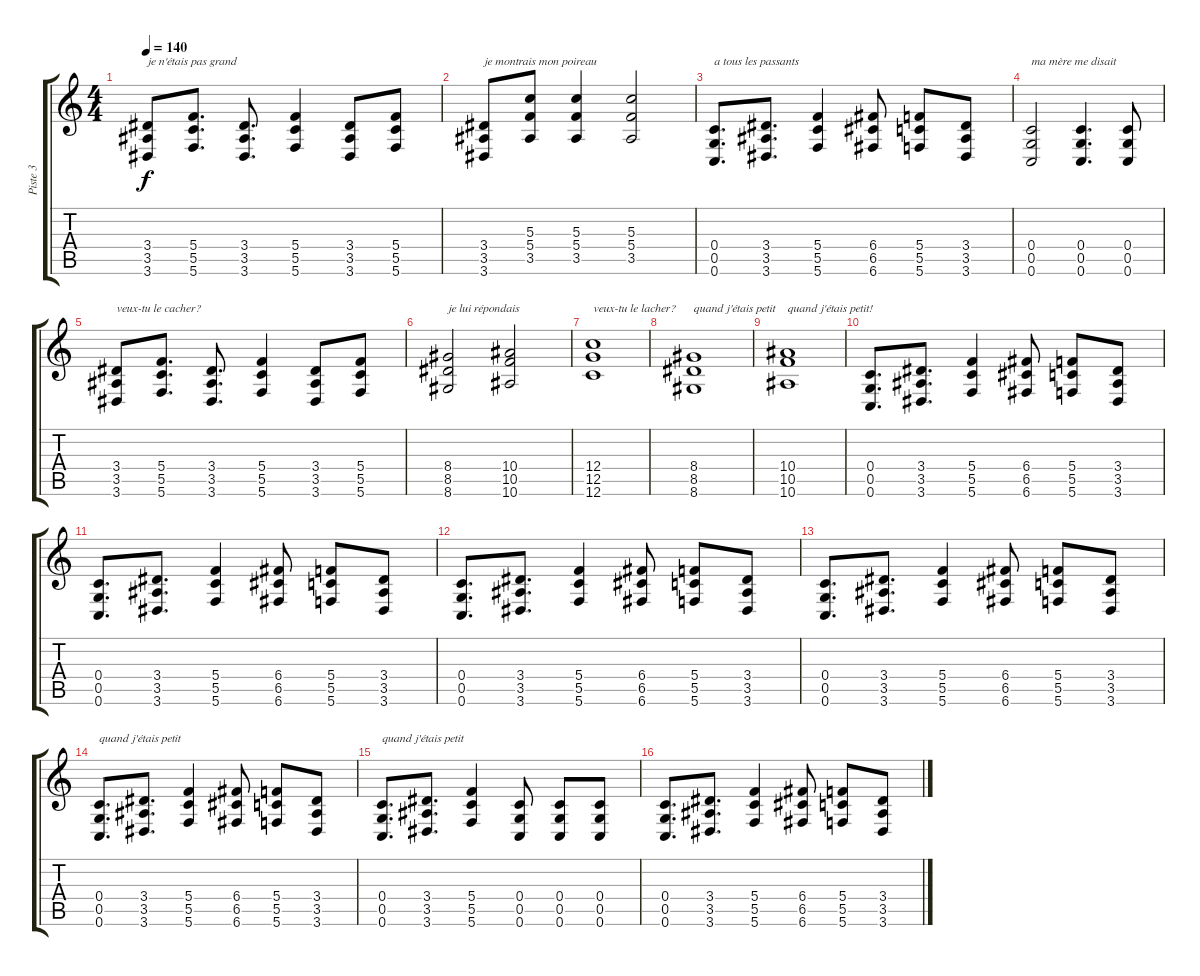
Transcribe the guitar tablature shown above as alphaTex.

\track ("Piste 3" "Piste 3") {instrument distortionguitar}
\staff {score tabs}
\tuning (E4 C4 G3 C3 G2 C2) {hide}
\ts (4 4)
\tempo 140
\clef g2
\ks c
(3.4 3.5 3.6).8{txt "je n'étais pas grand" dy f} (5.4 5.5 5.6).8{d} (3.4 3.5 3.6).8{d} (5.4 5.5 5.6).4 (3.4 3.5 3.6).8 (5.4 5.5 5.6).8 |
(3.4 3.5 3.6).8{txt "je montrais mon poireau"} (5.3 5.4 3.5).8 (5.3 5.4 3.5).4 (5.3 5.4 3.5).2 |
(0.4 0.5 0.6).8{d txt "a tous les passants"} (3.4 3.5 3.6).8{d} (5.4 5.5 5.6).4 (6.4 6.5 6.6).8 (5.4 5.5 5.6).8 (3.4 3.5 3.6).8 |
(0.4 0.5 0.6).2{txt "ma mère me disait"} (0.4 0.5 0.6).4{d} (0.4 0.5 0.6).8 |
(3.4 3.5 3.6).8{txt "veux-tu le cacher?"} (5.4 5.5 5.6).8{d} (3.4 3.5 3.6).8{d} (5.4 5.5 5.6).4 (3.4 3.5 3.6).8 (5.4 5.5 5.6).8 |
(8.4 8.5 8.6).2{txt "je lui répondais"} (10.4 10.5 10.6).2 |
(12.4 12.5 12.6).1{txt "veux-tu le lacher?"} |
(8.4 8.5 8.6).1{txt "quand j'étais petit"} |
(10.4 10.5 10.6).1{txt "quand j'étais petit!"} |
(0.4 0.5 0.6).8{d} (3.4 3.5 3.6).8{d} (5.4 5.5 5.6).4 (6.4 6.5 6.6).8 (5.4 5.5 5.6).8 (3.4 3.5 3.6).8 |
(0.4 0.5 0.6).8{d} (3.4 3.5 3.6).8{d} (5.4 5.5 5.6).4 (6.4 6.5 6.6).8 (5.4 5.5 5.6).8 (3.4 3.5 3.6).8 |
(0.4 0.5 0.6).8{d} (3.4 3.5 3.6).8{d} (5.4 5.5 5.6).4 (6.4 6.5 6.6).8 (5.4 5.5 5.6).8 (3.4 3.5 3.6).8 |
(0.4 0.5 0.6).8{d} (3.4 3.5 3.6).8{d} (5.4 5.5 5.6).4 (6.4 6.5 6.6).8 (5.4 5.5 5.6).8 (3.4 3.5 3.6).8 |
(0.4 0.5 0.6).8{d txt "quand j'étais petit"} (3.4 3.5 3.6).8{d} (5.4 5.5 5.6).4 (6.4 6.5 6.6).8 (5.4 5.5 5.6).8 (3.4 3.5 3.6).8 |
(0.4 0.5 0.6).8{d txt "quand j'étais petit"} (3.4 3.5 3.6).8{d} (5.4 5.5 5.6).4 (0.4 0.5 0.6).8 (0.4 0.5 0.6).8 (0.4 0.5 0.6).8 |
(0.4 0.5 0.6).8{d} (3.4 3.5 3.6).8{d} (5.4 5.5 5.6).4 (6.4 6.5 6.6).8 (5.4 5.5 5.6).8 (3.4 3.5 3.6).8
